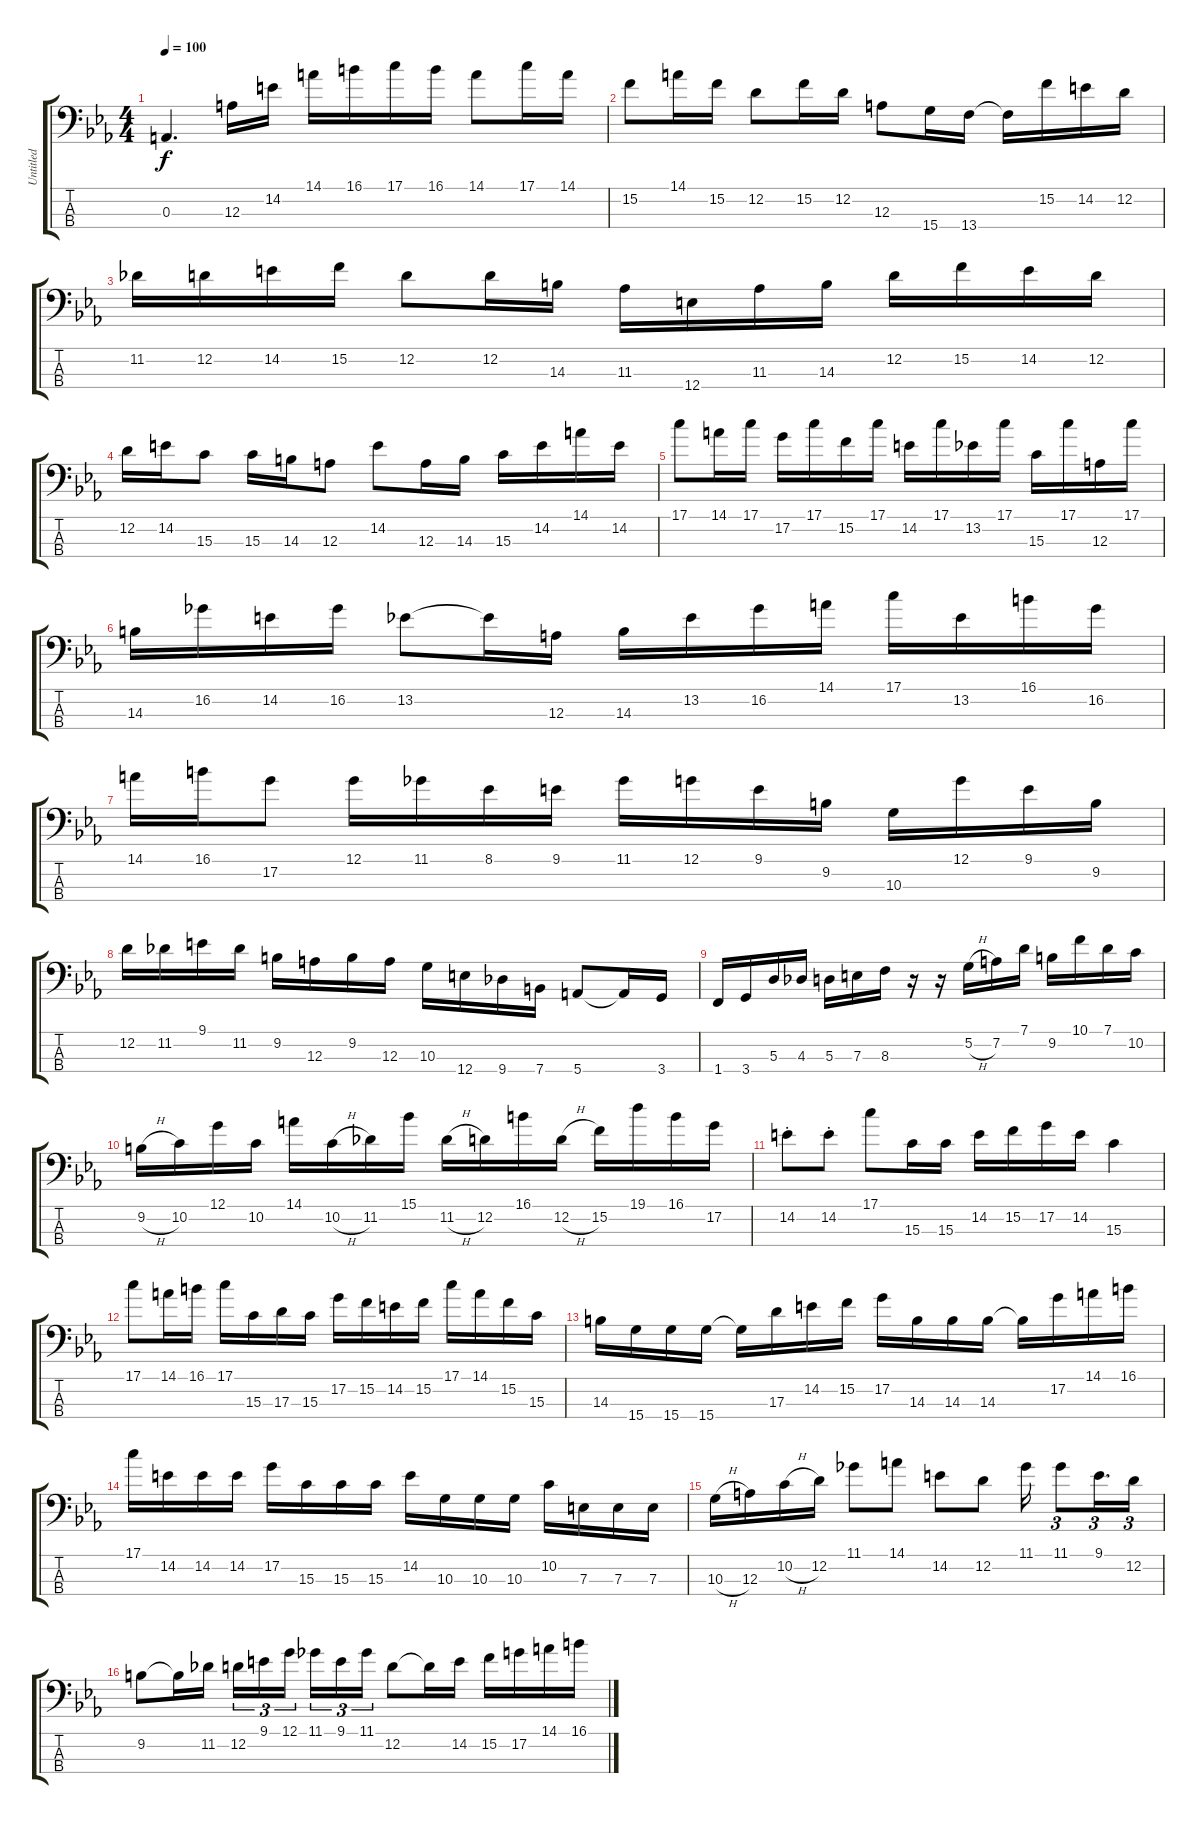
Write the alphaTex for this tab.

\track ("Untitled" "Untitled") {instrument electricbassfinger}
\staff {score tabs}
\tuning (G2 D2 A1 E1) {hide}
\ts (4 4)
\tempo 100
\clef f4
\ks eb
0.3.4{d dy f} 12.3.16 14.2.16 14.1.16 16.1.16 17.1.16 16.1.16 14.1.8 17.1.16 14.1.16 |
15.2.8 14.1.16 15.2.16 12.2.8 15.2.16 12.2.16 12.3.8 15.4.16 13.4.16 13.4{t}.16 15.2.16 14.2.16 12.2.16 |
11.2.16 12.2.16 14.2.16 15.2.16 12.2.8 12.2.16 14.3.16 11.3.16 12.4.16 11.3.16 14.3.16 12.2.16 15.2.16 14.2.16 12.2.16 |
12.2.16 14.2.16 15.3.8 15.3.16 14.3.16 12.3.8 14.2.8 12.3.16 14.3.16 15.3.16 14.2.16 14.1.16 14.2.16 |
17.1.8 14.1.16 17.1.16 17.2.16 17.1.16 15.2.16 17.1.16 14.2.16 17.1.16 13.2.16 17.1.16 15.3.16 17.1.16 12.3.16 17.1.16 |
14.3.16 16.2.16 14.2.16 16.2.16 13.2.8 13.2{t}.16 12.3.16 14.3.16 13.2.16 16.2.16 14.1.16 17.1.16 13.2.16 16.1.16 16.2.16 |
14.1.16 16.1.16 17.2.8 12.1.16 11.1.16 8.1.16 9.1.16 11.1.16 12.1.16 9.1.16 9.2.16 10.3.16 12.1.16 9.1.16 9.2.16 |
12.2.16 11.2.16 9.1.16 11.2.16 9.2.16 12.3.16 9.2.16 12.3.16 10.3.16 12.4.16 9.4.16 7.4.16 5.4.8 5.4{t}.16 3.4.16 |
1.4.16 3.4.16 5.3.16 4.3.16 5.3.16 7.3.16 8.3.16 r.16 r.16 5.2{h}.16 7.2.16 7.1.16 9.2.16 10.1.16 7.1.16 10.2.16 |
9.2{h}.16 10.2.16 12.1.16 10.2.16 14.1.16 10.2{h}.16 11.2.16 15.1.16 11.2{h}.16 12.2.16 16.1.16 12.2{h}.16 15.2.16 19.1.16 16.1.16 17.2.16 |
14.2{st}.8 14.2{st}.8 17.1.8 15.3.16 15.3.16 14.2.16 15.2.16 17.2.16 14.2.16 15.3.4 |
17.1.8 14.1.16 16.1.16 17.1.16 15.3.16 17.3.16 15.3.16 17.2.16 15.2.16 14.2.16 15.2.16 17.1.16 14.1.16 15.2.16 15.3.16 |
14.3.16 15.4.16 15.4.16 15.4.16 15.4{t}.16 17.3.16 14.2.16 15.2.16 17.2.16 14.3.16 14.3.16 14.3.16 14.3{t}.16 17.2.16 14.1.16 16.1.16 |
17.1.16 14.2.16 14.2.16 14.2.16 17.2.16 15.3.16 15.3.16 15.3.16 14.2.16 10.3.16 10.3.16 10.3.16 10.2.16 7.3.16 7.3.16 7.3.16 |
10.3{h}.16 12.3.16 10.2{h}.16 12.2.16 11.1.8 14.1.8 14.2.8 12.2.8 11.1.16 11.1.8{tu (3 2)} 9.1.16{d tu (3 2)} 12.2.16{tu (3 2)} |
9.2.8 9.2{t}.16 11.2.16 12.2.16{tu (3 2)} 9.1.16{tu (3 2)} 12.1.16{tu (3 2) beam splitsecondary} 11.1.16{tu (3 2)} 9.1.16{tu (3 2)} 11.1.16{tu (3 2)} 12.2.8 12.2{t}.16 14.2.16 15.2.16 17.2.16 14.1.16 16.1.16
